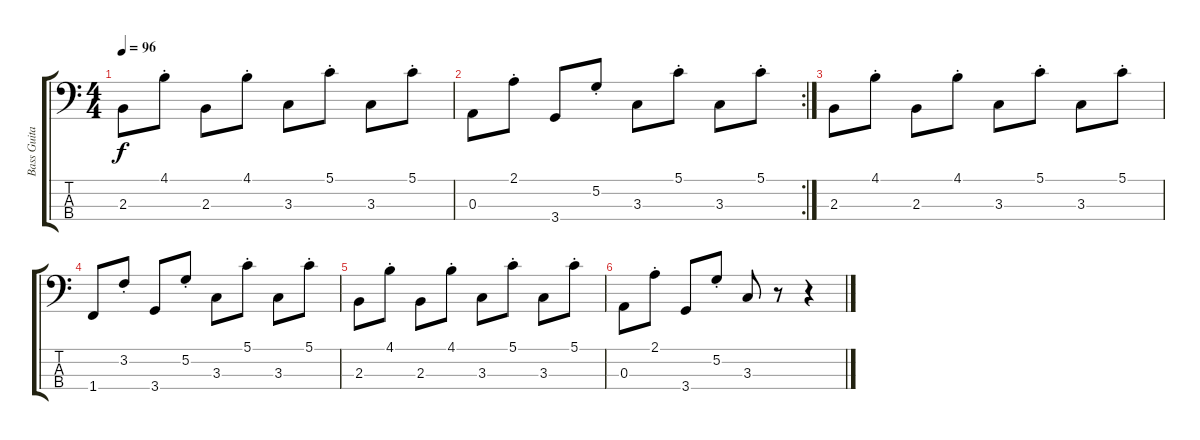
\track ("Bass Guitar" "Bass Guita") {instrument electricbassfinger}
\staff {score tabs}
\tuning (G2 D2 A1 E1) {hide}
\ts (4 4)
\tempo 96
\clef f4
\ks c
2.3.8{dy f} 4.1{st}.8 2.3.8 4.1{st}.8 3.3.8 5.1{st}.8 3.3.8 5.1{st}.8 |
\rc 2
0.3.8 2.1{st}.8 3.4.8 5.2{st}.8 3.3.8 5.1{st}.8 3.3.8 5.1{st}.8 |
2.3.8 4.1{st}.8 2.3.8 4.1{st}.8 3.3.8 5.1{st}.8 3.3.8 5.1{st}.8 |
1.4.8 3.2{st}.8 3.4.8 5.2{st}.8 3.3.8 5.1{st}.8 3.3.8 5.1{st}.8 |
2.3.8 4.1{st}.8 2.3.8 4.1{st}.8 3.3.8 5.1{st}.8 3.3.8 5.1{st}.8 |
0.3.8 2.1{st}.8 3.4.8 5.2{st}.8 3.3.8 r.8 r.4
